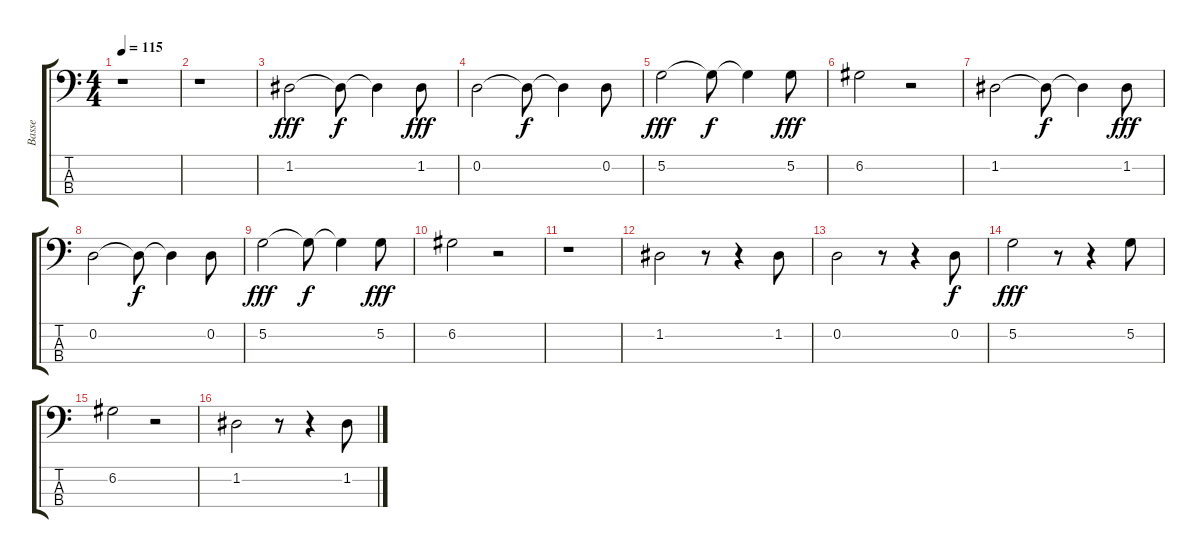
\track ("Basse" "Basse") {instrument fretlessbass}
\staff {score tabs}
\tuning (G2 D2 A1 D1) {hide}
\ts (4 4)
\tempo 115
\clef f4
\ks c
r.1{dy fff instrument fretlessbass} |
r.1 |
1.2.2 1.2{t}.8{dy f} 1.2{t}.4 1.2.8{dy fff} |
0.2.2 0.2{t}.8{dy f} 0.2{t}.4 0.2.8 |
5.2.2{dy fff} 5.2{t}.8{dy f} 5.2{t}.4 5.2.8{dy fff} |
6.2.2 r.2 |
1.2.2 1.2{t}.8{dy f} 1.2{t}.4 1.2.8{dy fff} |
0.2.2 0.2{t}.8{dy f} 0.2{t}.4 0.2.8 |
5.2.2{dy fff} 5.2{t}.8{dy f} 5.2{t}.4 5.2.8{dy fff} |
6.2.2 r.2 |
r.1 |
1.2.2 r.8 r.4 1.2.8 |
0.2.2 r.8 r.4 0.2.8{dy f} |
5.2.2{dy fff} r.8 r.4 5.2.8 |
6.2.2 r.2 |
1.2.2 r.8 r.4 1.2.8
